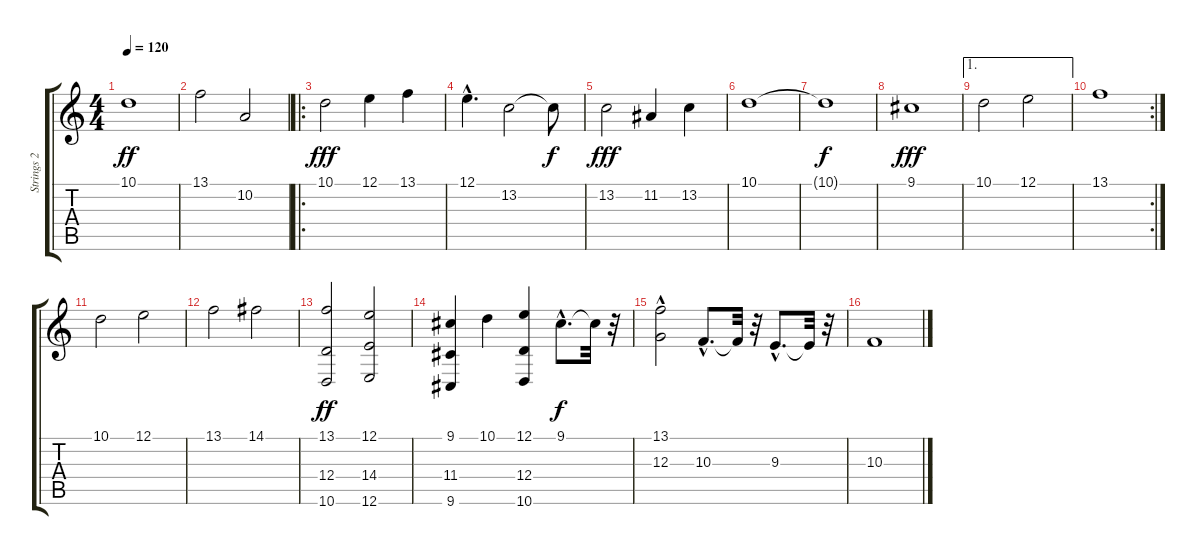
\track ("Strings 2" "Strings 2") {instrument synthstrings1}
\staff {score tabs}
\tuning (E4 B3 G3 D3 A2 E2) {hide}
\ts (4 4)
\tempo 120
\clef g2
\ks c
10.1.1{dy ff} |
13.1.2 10.2.2 |
\ro
10.1.2{dy fff} 12.1.4 13.1.4 |
12.1{hac}.4{d} 13.2.2 13.2{t}.8{dy f} |
13.2.2{dy fff} 11.2.4 13.2.4 |
10.1.1 |
10.1{t}.1{dy f} |
9.1.1{dy fff} |
\ae 1
10.1.2 12.1.2 |
\rc 2
13.1.1 |
10.1.2 12.1.2 |
13.1.2 14.1.2 |
(13.1 12.4 10.6).2{dy ff} (12.1 14.4 12.6).2 |
(9.1 11.4 9.6).4 10.1.4 (12.1 12.4 10.6).4 9.1{hac}.8{d dy f} 9.1{t}.32 r.32 |
(13.1 12.3{hac}).2 10.3{hac}.8{d} 10.3{t}.32 r.32 9.3{hac}.8{d} 9.3{t}.32 r.32 |
10.3.1
